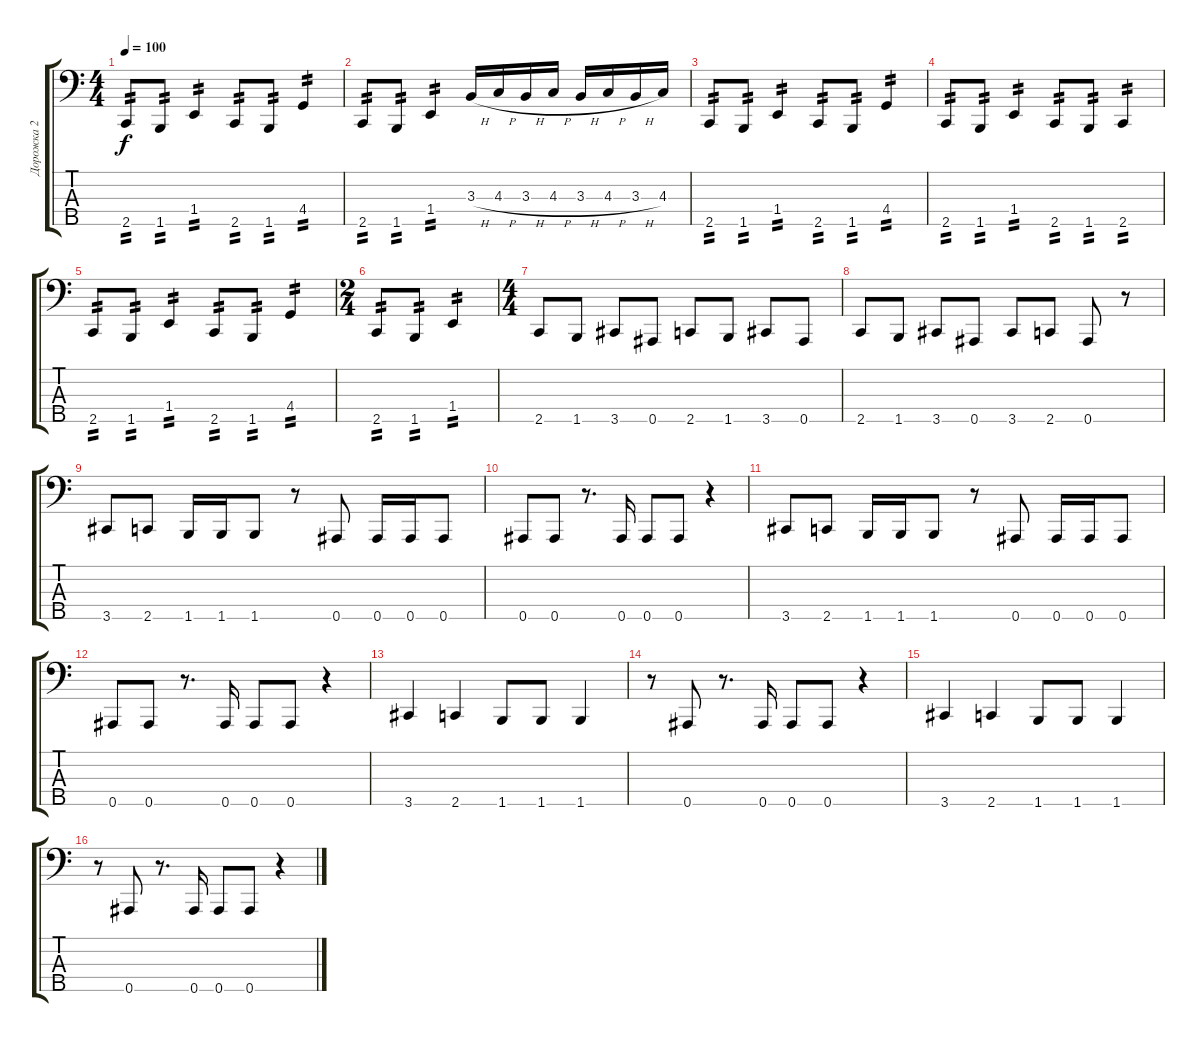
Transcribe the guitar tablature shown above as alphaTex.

\track ("Дорожка 2" "Дорожка 2") {instrument electricbassfinger}
\staff {score tabs}
\tuning (Gb2 Db2 Ab1 Eb1 Bb0) {hide}
\ts (4 4)
\tempo 100
\clef f4
\ks c
2.5.8{tp 2 dy f} 1.5.8{tp 2} 1.4.4{tp 2} 2.5.8{tp 2} 1.5.8{tp 2} 4.4.4{tp 2} |
2.5.8{tp 2} 1.5.8{tp 2} 1.4.4{tp 2} 3.3{h}.16 4.3{h}.16 3.3{h}.16 4.3{h}.16 3.3{h}.16 4.3{h}.16 3.3{h}.16 4.3.16 |
2.5.8{tp 2} 1.5.8{tp 2} 1.4.4{tp 2} 2.5.8{tp 2} 1.5.8{tp 2} 4.4.4{tp 2} |
2.5.8{tp 2} 1.5.8{tp 2} 1.4.4{tp 2} 2.5.8{tp 2} 1.5.8{tp 2} 2.5.4{tp 2} |
2.5.8{tp 2} 1.5.8{tp 2} 1.4.4{tp 2} 2.5.8{tp 2} 1.5.8{tp 2} 4.4.4{tp 2} |
\ts (2 4)
2.5.8{tp 2} 1.5.8{tp 2} 1.4.4{tp 2} |
\ts (4 4)
2.5.8 1.5.8 3.5.8 0.5.8 2.5.8 1.5.8 3.5.8 0.5.8 |
2.5.8 1.5.8 3.5.8 0.5.8 3.5.8 2.5.8 0.5.8 r.8 |
3.5.8 2.5.8 1.5.16 1.5.16 1.5.8 r.8 0.5.8 0.5.16 0.5.16 0.5.8 |
0.5.8 0.5.8 r.8{d} 0.5.16 0.5.8 0.5.8 r.4 |
3.5.8 2.5.8 1.5.16 1.5.16 1.5.8 r.8 0.5.8 0.5.16 0.5.16 0.5.8 |
0.5.8 0.5.8 r.8{d} 0.5.16 0.5.8 0.5.8 r.4 |
3.5.4 2.5.4 1.5.8 1.5.8 1.5.4 |
r.8 0.5.8 r.8{d} 0.5.16 0.5.8 0.5.8 r.4 |
3.5.4 2.5.4 1.5.8 1.5.8 1.5.4 |
r.8 0.5.8 r.8{d} 0.5.16 0.5.8 0.5.8 r.4
